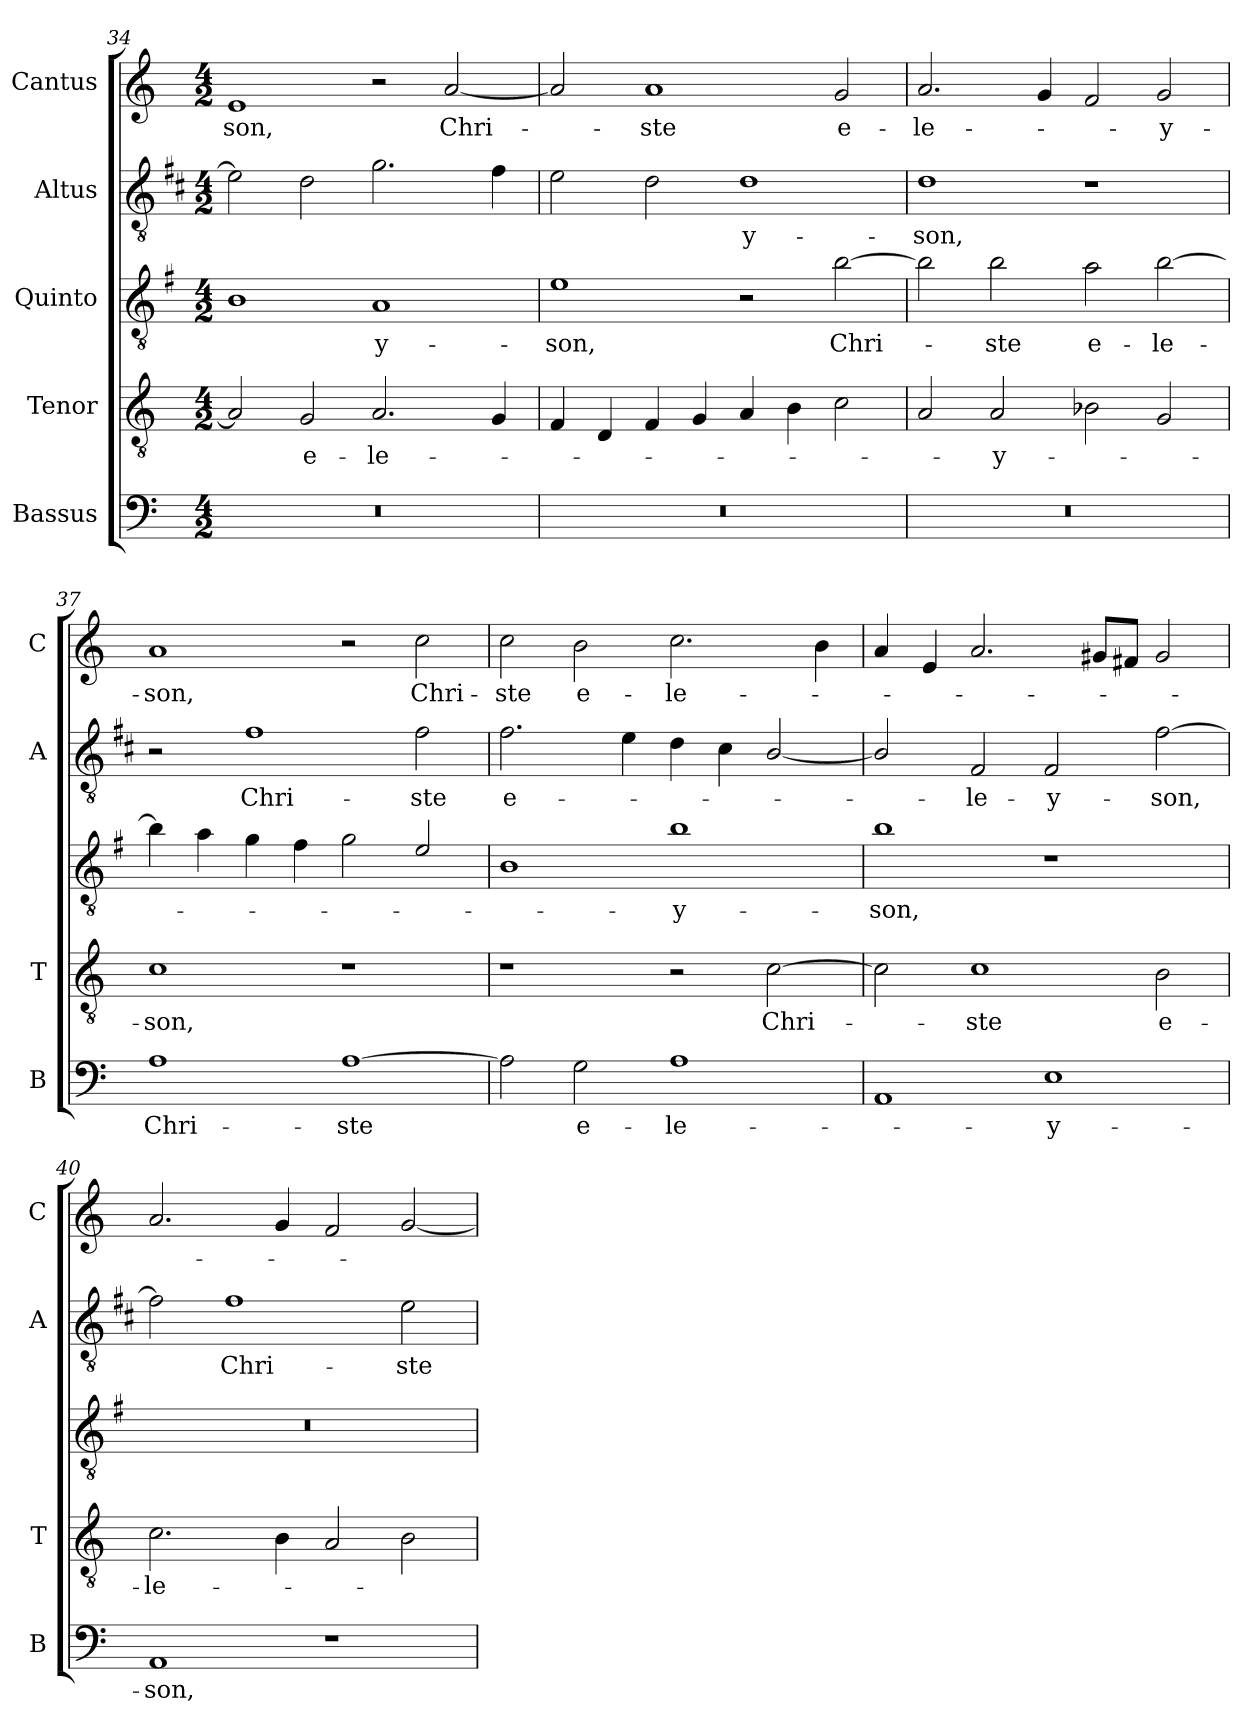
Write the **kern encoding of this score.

**kern	**text	**kern	**text	**kern	**text	**kern	**text	**kern	**text
*part5	*part5	*part4	*part4	*part3	*part3	*part2	*part2	*part1	*part1
*staff5	*staff5	*staff4	*staff4	*staff3	*staff3	*staff2	*staff2	*staff1	*staff1
*I"Bassus	*	*I"Tenor	*	*I"Quinto	*	*I"Altus	*	*I"Cantus	*
*I'B	*	*I'T	*	*	*	*I'A	*	*I'C	*
*clefF4	*	*clefGv2	*	*clefGv2	*	*clefGv2	*	*clefG2	*
*	*	*	*	*ITrd4c7	*	*ITrd1c2	*	*	*
*k[]	*	*k[]	*	*k[]	*	*k[]	*	*k[]	*
*C:	*	*C:	*	*C:	*	*C:	*	*C:	*
*M4/2	*	*M4/2	*	*M4/2	*	*M4/2	*	*M4/2	*
=34	=34	=34	=34	=34	=34	=34	=34	=34	=34
!	!	!	!	!	!	!	!	!	!LO:LY:b
0r	.	2A/]	.	1E	.	2d\]	.	1e	-son,
!	!	!	!LO:LY:b	!	!	!	!	!	!
.	.	2G/	e-	.	.	2c\	.	.	.
!	!	!	!LO:LY:b	!	!LO:LY:b	!	!	!	!
.	.	2.A/	-le-	1D	-y-	2.f\	.	2r	.
!	!	!	!	!	!	!	!	!	!LO:LY:b
.	.	.	.	.	.	.	.	[2a/	Chri-
.	.	4G/	.	.	.	4e\	.	.	.
=35	=35	=35	=35	=35	=35	=35	=35	=35	=35
!	!	!	!	!	!LO:LY:b	!	!	!	!
0r	.	4F/	.	1A	-son,	2d\	.	2a/]	.
.	.	4D/	.	.	.	.	.	.	.
!	!	!	!	!	!	!	!	!	!LO:LY:b
.	.	4F/	.	.	.	2c\	.	1a	-ste
.	.	4G/	.	.	.	.	.	.	.
!	!	!	!	!	!	!	!LO:LY:b	!	!
.	.	4A/	.	2r	.	1c	-y-	.	.
.	.	4B\	.	.	.	.	.	.	.
!	!	!	!	!	!LO:LY:b	!	!	!	!LO:LY:b
.	.	2c\	.	[2e\	Chri-	.	.	2g/	e-
!!LO:PB:g=z
=36	=36	=36	=36	=36	=36	=36	=36	=36	=36
!	!	!	!	!	!	!	!LO:LY:b	!	!LO:LY:b
0r	.	2A/	.	2e\]	.	1c	-son,	2.a/	-le-
!	!	!	!LO:LY:b	!	!LO:LY:b	!	!	!	!
.	.	2A/	-y-	2e\	-ste	.	.	.	.
.	.	.	.	.	.	.	.	4g/	.
!	!	!	!	!	!LO:LY:b	!	!	!	!
.	.	2B-X\	.	2d\	e-	1r	.	2f/	.
!	!	!	!	!	!LO:LY:b	!	!	!	!LO:LY:b
.	.	2G/	.	[2e\	-le-	.	.	2g/	-y-
=37	=37	=37	=37	=37	=37	=37	=37	=37	=37
!	!LO:LY:b	!	!LO:LY:b	!	!	!	!	!	!LO:LY:b
1A	Chri-	1c	-son,	4e\]	.	2r	.	1a	-son,
.	.	.	.	4d\	.	.	.	.	.
!	!	!	!	!	!	!	!LO:LY:b	!	!
.	.	.	.	4c\	.	1e	Chri-	.	.
.	.	.	.	4B\	.	.	.	.	.
!	!LO:LY:b	!	!	!	!	!	!	!	!
[1A	-ste	1r	.	2c\	.	.	.	2r	.
!	!	!	!	!	!	!	!LO:LY:b	!	!LO:LY:b
.	.	.	.	2A/	.	2e\	-ste	2cc\	Chri-
=38	=38	=38	=38	=38	=38	=38	=38	=38	=38
!	!	!	!	!	!	!	!LO:LY:b	!	!LO:LY:b
2A\]	.	1r	.	1E	.	2.e\	e-	2cc\	-ste
!	!LO:LY:b	!	!	!	!	!	!	!	!LO:LY:b
2G\	e-	.	.	.	.	.	.	2b\	e-
.	.	.	.	.	.	4d\	.	.	.
!	!LO:LY:b	!	!	!	!LO:LY:b	!	!	!	!LO:LY:b
1A	-le-	2r	.	1e	-y-	4c\	.	2.cc\	-le-
.	.	.	.	.	.	4B\	.	.	.
!	!	!	!LO:LY:b	!	!	!	!	!	!
.	.	[2c\	Chri-	.	.	[2A/	.	.	.
.	.	.	.	.	.	.	.	4b\	.
=39	=39	=39	=39	=39	=39	=39	=39	=39	=39
!	!	!	!	!	!LO:LY:b	!	!	!	!
1AA	.	2c\]	.	1e	-son,	2A/]	.	4a/	.
.	.	.	.	.	.	.	.	4e/	.
!	!	!	!LO:LY:b	!	!	!	!LO:LY:b	!	!
.	.	1c	-ste	.	.	2E/	-le-	2.a/	.
!	!LO:LY:b	!	!	!	!	!	!LO:LY:b	!	!
1E	-y-	.	.	1r	.	2E/	-y-	.	.
.	.	.	.	.	.	.	.	8g#X/L	.
.	.	.	.	.	.	.	.	8f#X/J	.
!	!	!	!LO:LY:b	!	!	!	!LO:LY:b	!	!
.	.	2B\	e-	.	.	[2e\	-son,	2g#/	.
=40	=40	=40	=40	=40	=40	=40	=40	=40	=40
!	!LO:LY:b	!	!LO:LY:b	!	!	!	!	!	!
1AA	-son,	2.c\	-le-	0r	.	2e\]	.	2.a/	.
!	!	!	!	!	!	!	!LO:LY:b	!	!
.	.	.	.	.	.	1e	Chri-	.	.
.	.	4B\	.	.	.	.	.	4g/	.
1r	.	2A/	.	.	.	.	.	2f/	.
!	!	!	!	!	!	!	!LO:LY:b	!	!
.	.	2B\	.	.	.	2d\	-ste	[2g/	.
=	=	=	=	=	=	=	=	=	=
*-	*-	*-	*-	*-	*-	*-	*-	*-	*-
